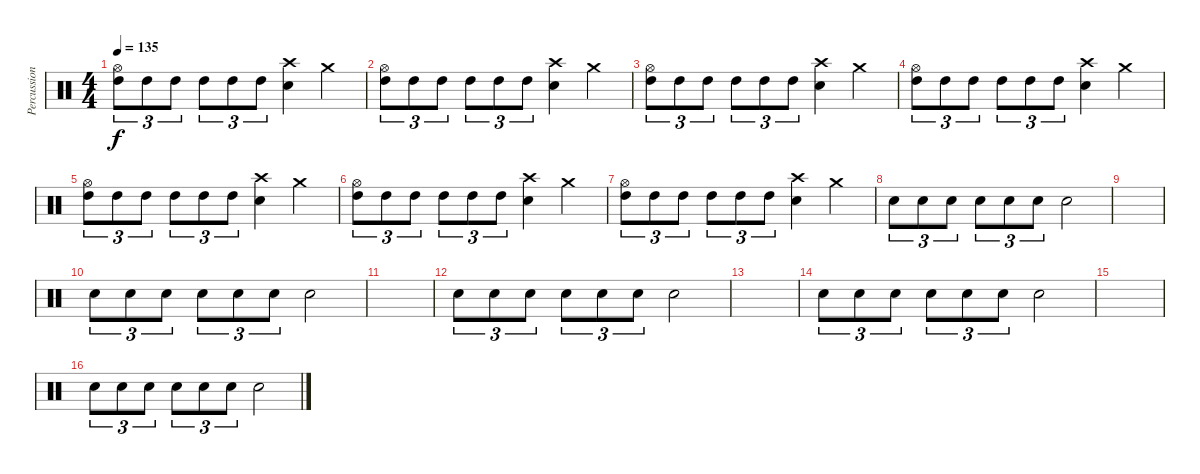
\track ("Percussion" "Percussion") {instrument percussion}
\staff {score}
\articulation defaults
\ts (4 4)
\tempo 135
\clef neutral
\ks c
("High Tom (hit)" "Hi-Hat (open)").8{tu (3 2) dy f} "High Tom (hit)".8{tu (3 2)} "High Tom (hit)".8{tu (3 2)} "High Tom (hit)".8{tu (3 2)} "High Tom (hit)".8{tu (3 2)} "High Tom (hit)".8{tu (3 2)} ("Snare (hit) 2" "Crash high (hit)").4 "Crash medium (hit)".4 |
("High Tom (hit)" "Hi-Hat (open)").8{tu (3 2)} "High Tom (hit)".8{tu (3 2)} "High Tom (hit)".8{tu (3 2)} "High Tom (hit)".8{tu (3 2)} "High Tom (hit)".8{tu (3 2)} "High Tom (hit)".8{tu (3 2)} ("Snare (hit) 2" "Crash high (hit)").4 "Crash medium (hit)".4 |
("High Tom (hit)" "Hi-Hat (open)").8{tu (3 2)} "High Tom (hit)".8{tu (3 2)} "High Tom (hit)".8{tu (3 2)} "High Tom (hit)".8{tu (3 2)} "High Tom (hit)".8{tu (3 2)} "High Tom (hit)".8{tu (3 2)} ("Snare (hit) 2" "Crash high (hit)").4 "Crash medium (hit)".4 |
("High Tom (hit)" "Hi-Hat (open)").8{tu (3 2)} "High Tom (hit)".8{tu (3 2)} "High Tom (hit)".8{tu (3 2)} "High Tom (hit)".8{tu (3 2)} "High Tom (hit)".8{tu (3 2)} "High Tom (hit)".8{tu (3 2)} ("Snare (hit) 2" "Crash high (hit)").4 "Crash medium (hit)".4 |
("High Tom (hit)" "Hi-Hat (open)").8{tu (3 2)} "High Tom (hit)".8{tu (3 2)} "High Tom (hit)".8{tu (3 2)} "High Tom (hit)".8{tu (3 2)} "High Tom (hit)".8{tu (3 2)} "High Tom (hit)".8{tu (3 2)} ("Snare (hit) 2" "Crash high (hit)").4 "Crash medium (hit)".4 |
("High Tom (hit)" "Hi-Hat (open)").8{tu (3 2)} "High Tom (hit)".8{tu (3 2)} "High Tom (hit)".8{tu (3 2)} "High Tom (hit)".8{tu (3 2)} "High Tom (hit)".8{tu (3 2)} "High Tom (hit)".8{tu (3 2)} ("Snare (hit) 2" "Crash high (hit)").4 "Crash medium (hit)".4 |
("High Tom (hit)" "Hi-Hat (open)").8{tu (3 2)} "High Tom (hit)".8{tu (3 2)} "High Tom (hit)".8{tu (3 2)} "High Tom (hit)".8{tu (3 2)} "High Tom (hit)".8{tu (3 2)} "High Tom (hit)".8{tu (3 2)} ("Snare (hit) 2" "Crash high (hit)").4 "Crash medium (hit)".4 |
"Snare (hit) 2".8{tu (3 2)} "Snare (hit) 2".8{tu (3 2)} "Snare (hit) 2".8{tu (3 2)} "Snare (hit) 2".8{tu (3 2)} "Snare (hit) 2".8{tu (3 2)} "Snare (hit) 2".8{tu (3 2)} "Snare (hit) 2".2 |
|
"Snare (hit) 2".8{tu (3 2)} "Snare (hit) 2".8{tu (3 2)} "Snare (hit) 2".8{tu (3 2)} "Snare (hit) 2".8{tu (3 2)} "Snare (hit) 2".8{tu (3 2)} "Snare (hit) 2".8{tu (3 2)} "Snare (hit) 2".2 |
|
"Snare (hit) 2".8{tu (3 2)} "Snare (hit) 2".8{tu (3 2)} "Snare (hit) 2".8{tu (3 2)} "Snare (hit) 2".8{tu (3 2)} "Snare (hit) 2".8{tu (3 2)} "Snare (hit) 2".8{tu (3 2)} "Snare (hit) 2".2 |
|
"Snare (hit) 2".8{tu (3 2)} "Snare (hit) 2".8{tu (3 2)} "Snare (hit) 2".8{tu (3 2)} "Snare (hit) 2".8{tu (3 2)} "Snare (hit) 2".8{tu (3 2)} "Snare (hit) 2".8{tu (3 2)} "Snare (hit) 2".2 |
|
"Snare (hit) 2".8{tu (3 2)} "Snare (hit) 2".8{tu (3 2)} "Snare (hit) 2".8{tu (3 2)} "Snare (hit) 2".8{tu (3 2)} "Snare (hit) 2".8{tu (3 2)} "Snare (hit) 2".8{tu (3 2)} "Snare (hit) 2".2
